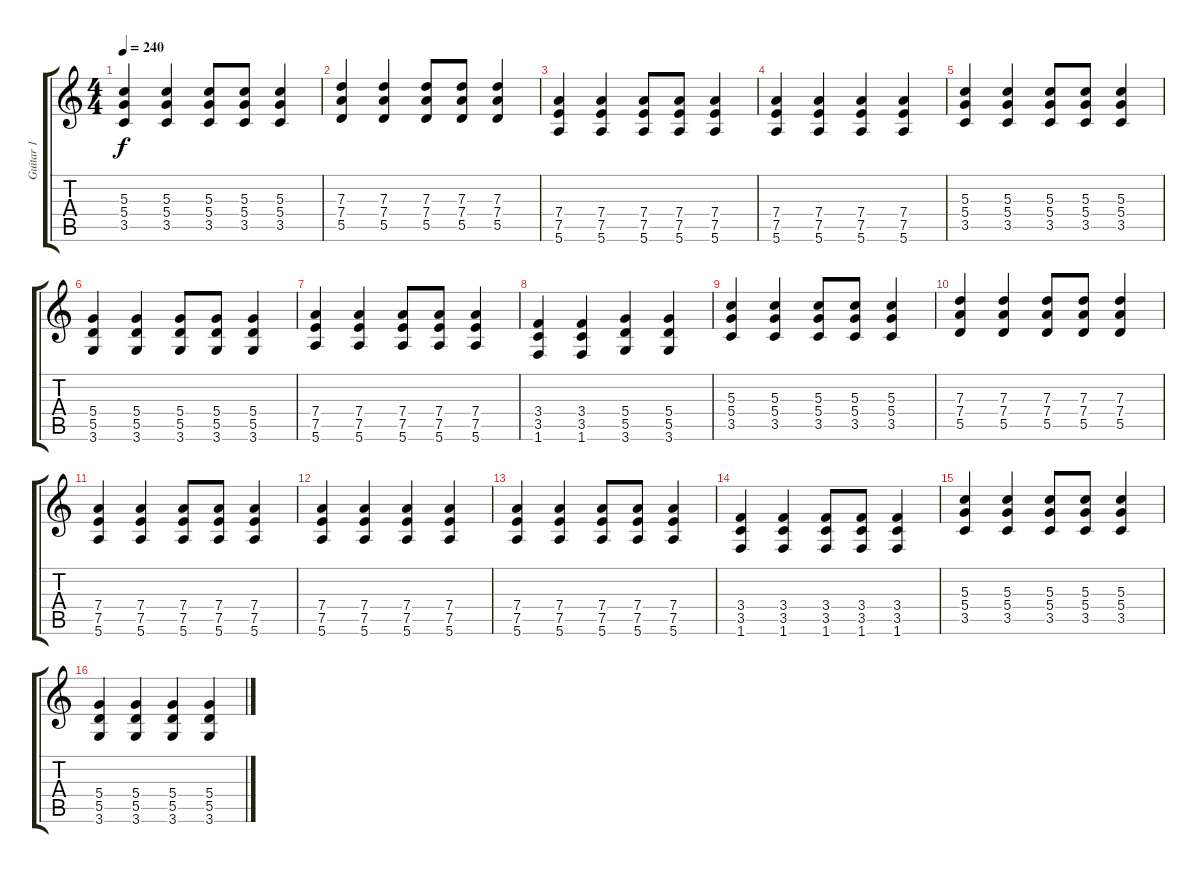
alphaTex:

\track ("Guitar 1" "Guitar 1") {instrument distortionguitar}
\staff {score tabs}
\tuning (E4 B3 G3 D3 A2 E2) {hide}
\ts (4 4)
\tempo 240
\clef g2
\ks c
(5.3 5.4 3.5).4{dy f} (5.3 5.4 3.5).4 (5.3 5.4 3.5).8 (5.3 5.4 3.5).8 (5.3 5.4 3.5).4 |
(7.3 7.4 5.5).4 (7.3 7.4 5.5).4 (7.3 7.4 5.5).8 (7.3 7.4 5.5).8 (7.3 7.4 5.5).4 |
(7.4 7.5 5.6).4 (7.4 7.5 5.6).4 (7.4 7.5 5.6).8 (7.4 7.5 5.6).8 (7.4 7.5 5.6).4 |
(7.4 7.5 5.6).4 (7.4 7.5 5.6).4 (7.4 7.5 5.6).4 (7.4 7.5 5.6).4 |
(5.3 5.4 3.5).4 (5.3 5.4 3.5).4 (5.3 5.4 3.5).8 (5.3 5.4 3.5).8 (5.3 5.4 3.5).4 |
(5.4 5.5 3.6).4 (5.4 5.5 3.6).4 (5.4 5.5 3.6).8 (5.4 5.5 3.6).8 (5.4 5.5 3.6).4 |
(7.4 7.5 5.6).4 (7.4 7.5 5.6).4 (7.4 7.5 5.6).8 (7.4 7.5 5.6).8 (7.4 7.5 5.6).4 |
(3.4 3.5 1.6).4 (3.4 3.5 1.6).4 (5.4 5.5 3.6).4 (5.4 5.5 3.6).4 |
(5.3 5.4 3.5).4 (5.3 5.4 3.5).4 (5.3 5.4 3.5).8 (5.3 5.4 3.5).8 (5.3 5.4 3.5).4 |
(7.3 7.4 5.5).4 (7.3 7.4 5.5).4 (7.3 7.4 5.5).8 (7.3 7.4 5.5).8 (7.3 7.4 5.5).4 |
(7.4 7.5 5.6).4 (7.4 7.5 5.6).4 (7.4 7.5 5.6).8 (7.4 7.5 5.6).8 (7.4 7.5 5.6).4 |
(7.4 7.5 5.6).4 (7.4 7.5 5.6).4 (7.4 7.5 5.6).4 (7.4 7.5 5.6).4 |
(7.4 7.5 5.6).4 (7.4 7.5 5.6).4 (7.4 7.5 5.6).8 (7.4 7.5 5.6).8 (7.4 7.5 5.6).4 |
(3.4 3.5 1.6).4 (3.4 3.5 1.6).4 (3.4 3.5 1.6).8 (3.4 3.5 1.6).8 (3.4 3.5 1.6).4 |
(5.3 5.4 3.5).4 (5.3 5.4 3.5).4 (5.3 5.4 3.5).8 (5.3 5.4 3.5).8 (5.3 5.4 3.5).4 |
(5.4 5.5 3.6).4 (5.4 5.5 3.6).4 (5.4 5.5 3.6).4 (5.4 5.5 3.6).4
